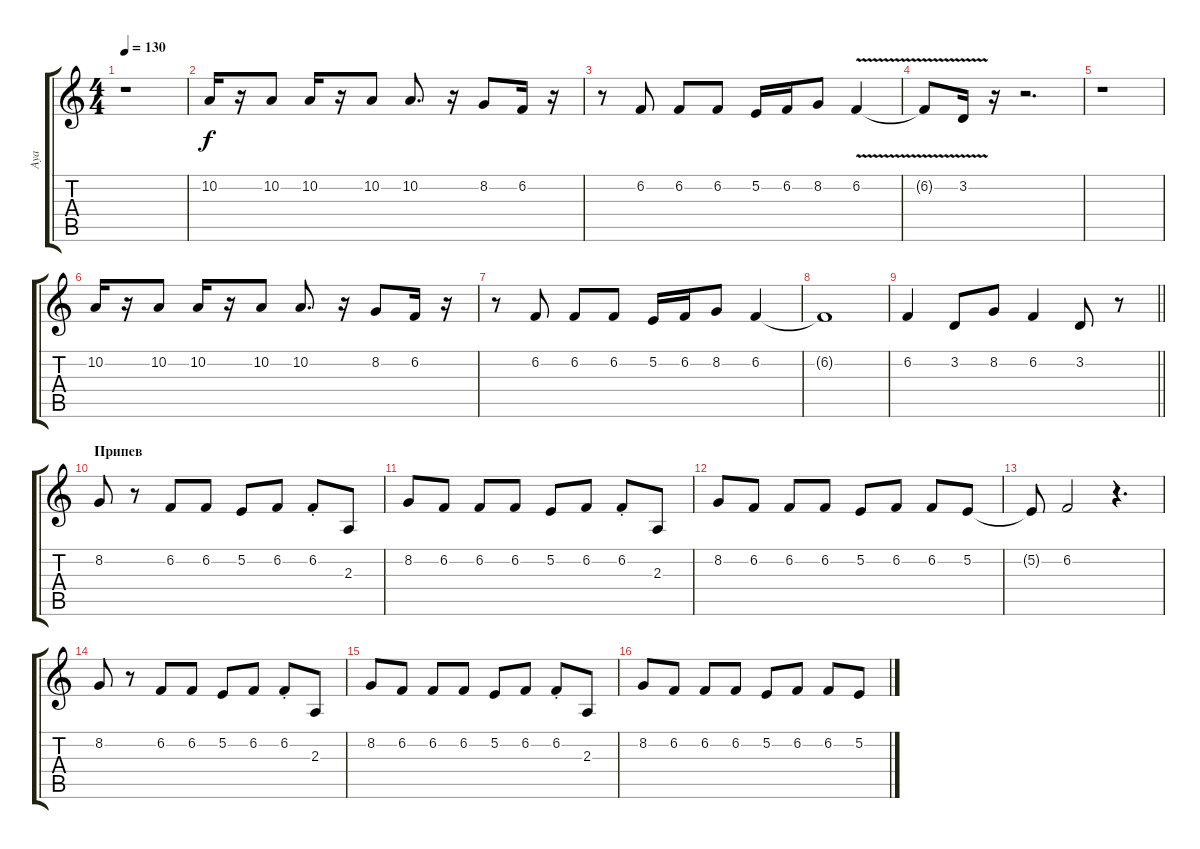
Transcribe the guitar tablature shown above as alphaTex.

\track ("Aya" "Aya") {instrument sopranosax}
\staff {score tabs}
\tuning (E4 B3 G3 D3 A2 E2) {hide}
\ts (4 4)
\tempo 130
\clef g2
\ks c
r.1{dy f} |
10.2.16 r.16 10.2.8 10.2.16 r.16 10.2.8 10.2.8{d} r.16 8.2.8 6.2.16 r.16 |
r.8 6.2.8 6.2.8 6.2.8 5.2.16 6.2.16 8.2.8 6.2{v}.4 |
6.2{t}.8 3.2{v}.16 r.16 r.2{d} |
r.1 |
10.2.16 r.16 10.2.8 10.2.16 r.16 10.2.8 10.2.8{d} r.16 8.2.8 6.2.16 r.16 |
r.8 6.2.8 6.2.8 6.2.8 5.2.16 6.2.16 8.2.8 6.2.4 |
6.2{t}.1 |
\barLineRight lightlight
6.2.4 3.2.8 8.2.8 6.2.4 3.2.8 r.8 |
\section ("" "Припев")
8.2.8 r.8 6.2.8 6.2.8 5.2.8 6.2.8 6.2{st}.8 2.3.8 |
8.2.8 6.2.8 6.2.8 6.2.8 5.2.8 6.2.8 6.2{st}.8 2.3.8 |
8.2.8 6.2.8 6.2.8 6.2.8 5.2.8 6.2.8 6.2.8 5.2.8 |
5.2{t}.8 6.2.2 r.4{d} |
8.2.8 r.8 6.2.8 6.2.8 5.2.8 6.2.8 6.2{st}.8 2.3.8 |
8.2.8 6.2.8 6.2.8 6.2.8 5.2.8 6.2.8 6.2{st}.8 2.3.8 |
8.2.8 6.2.8 6.2.8 6.2.8 5.2.8 6.2.8 6.2.8 5.2.8
